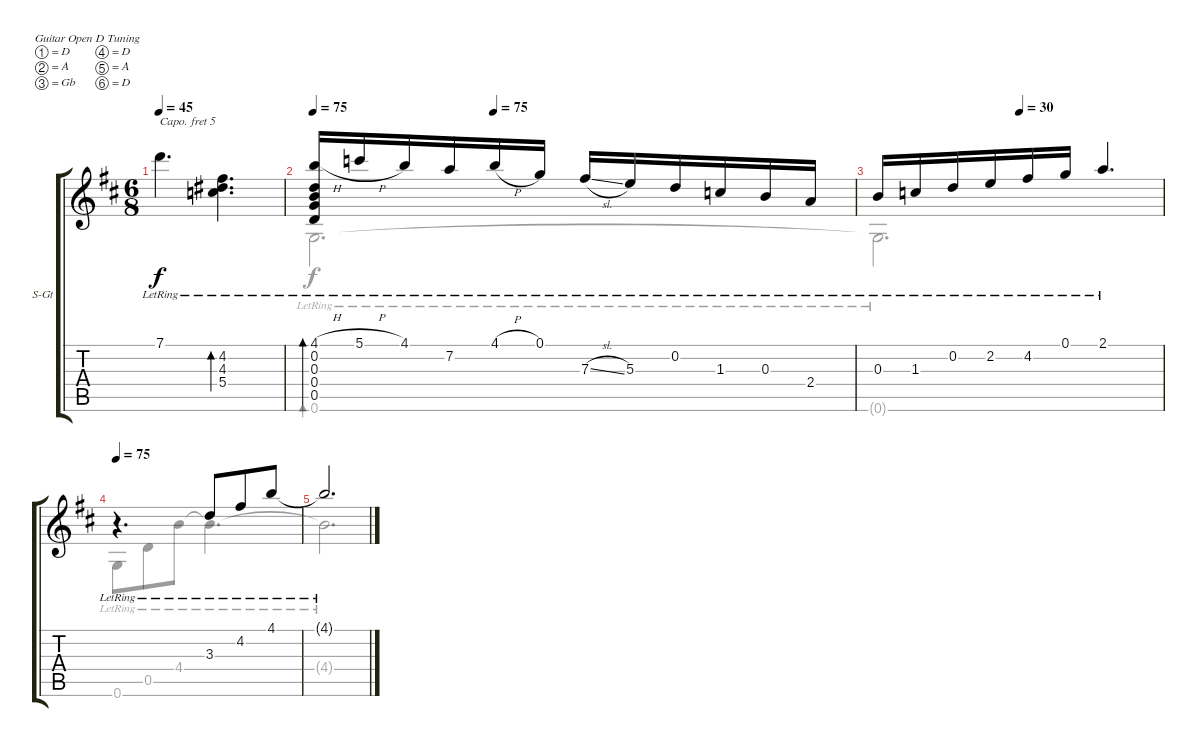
\bracketExtendMode groupsimilarinstruments
\firstSystemTrackNameOrientation horizontal
\otherSystemsTrackNameOrientation horizontal
\track ("Æ®·¢ 1" "S-Gt") {instrument acousticguitarsteel}
\staff {score tabs}
\capo 5
\tuning (D4 A3 Gb3 D3 A2 D2)
\voice
\ts (6 8)
\tempo 45
\clef g2
\ks d
7.1{lr t}.4{d dy f} (4.2{lr} 4.3{lr} 5.4{lr}).4{d bd 240} |
\tempo 75
\tempo (75 0.333333)
(4.1{h lr} 0.2{lr} 0.3{lr} 0.4{lr} 0.5{lr}).16{bd 240} 5.1{h lr}.16 4.1{lr}.16 7.2{lr}.16 4.1{h lr}.16 0.1{lr}.16 7.3{sl lr}.16 5.3{lr}.16 0.2{lr}.16 1.3{lr}.16 0.3{lr}.16 2.4{lr}.16 |
\tempo (30 0.5)
0.3{lr}.16 1.3{lr}.16 0.2{lr}.16 2.2{lr}.16 4.2{lr}.16 0.1{lr}.16 2.1{lr}.4{d} |
\tempo 75
r.4{d} 3.3{lr}.8 4.2{lr}.8 4.1{lr}.8 |
4.1{lr t}.2{d}
\voice
\clef g2
\ottava regular
\simile none
\ks d
|
0.6{lr}.2{d bd 0} |
0.6{lr t}.2{d} |
0.6{lr}.8 0.5{lr}.8 4.4{lr}.8 4.4{lr t}.4{d} |
4.4{lr t}.2{d}
